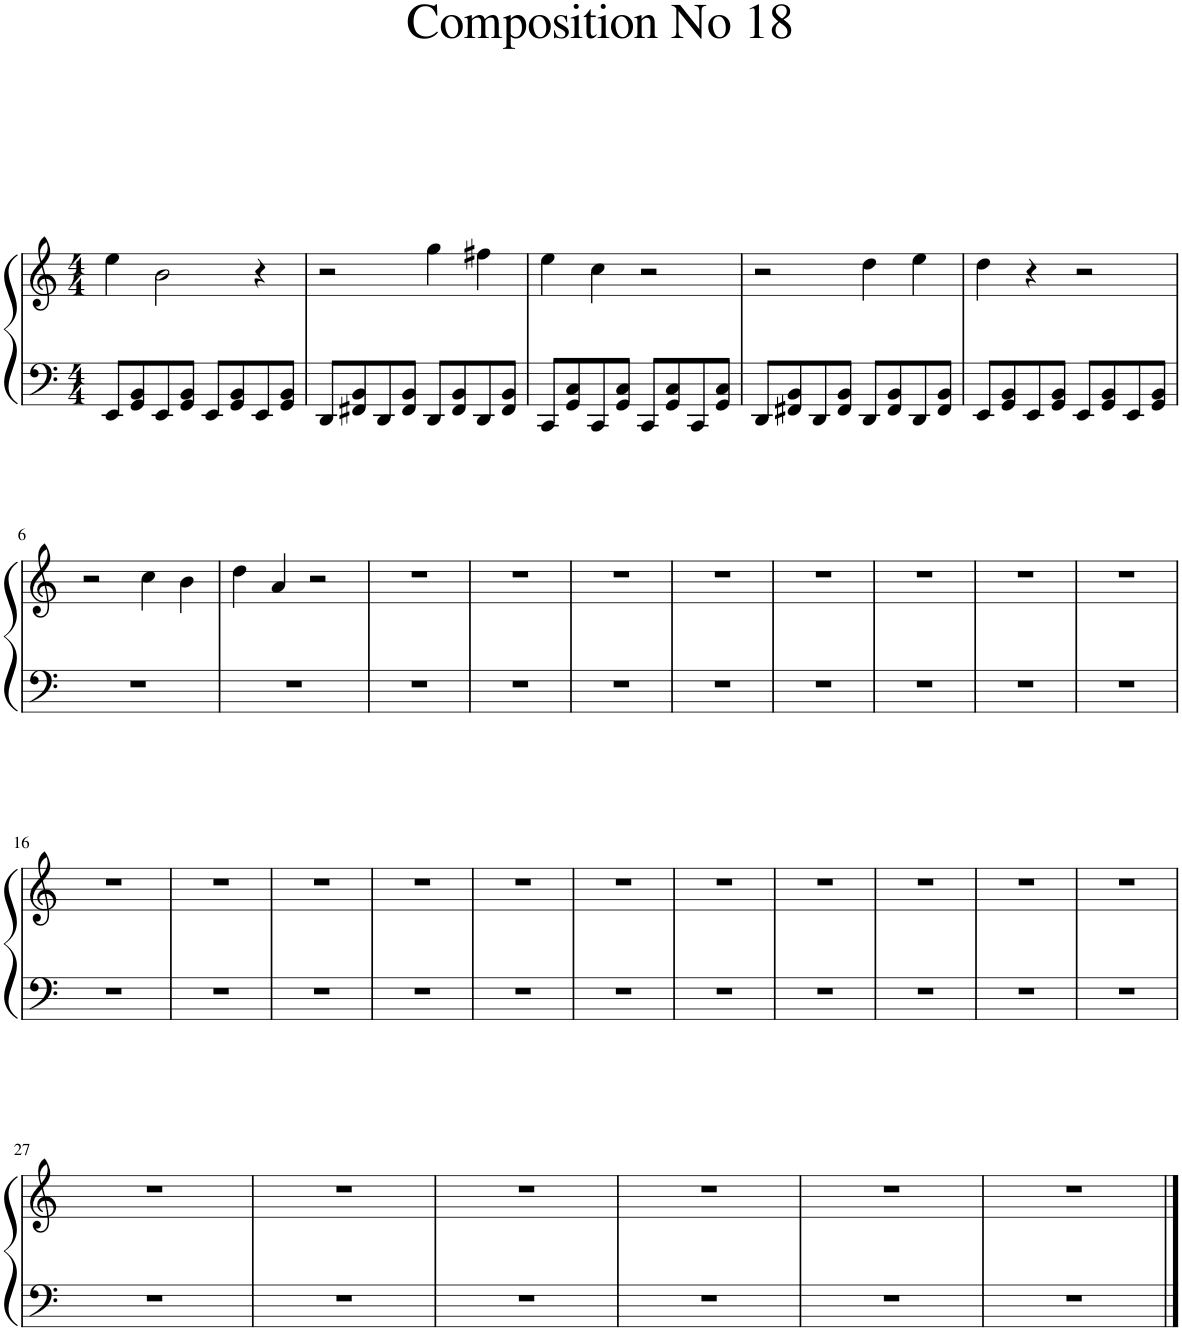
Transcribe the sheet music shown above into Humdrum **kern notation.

**kern	**kern
*part1	*part1
*staff2	*staff1
*I"Piano	*
*I'Pno.	*
*clefF4	*clefG2
*k[]	*k[]
*M4/4	*M4/4
=1	=1
8EE/L	4ee\
8GG/ 8BB/	.
8EE/	2b\
8GG/ 8BB/J	.
8EE/L	.
8GG/ 8BB/	.
8EE/	4r
8GG/ 8BB/J	.
=2	=2
8DD/L	2r
8FF#X/ 8BB/	.
8DD/	.
8FF#/ 8BB/J	.
8DD/L	4gg\
8FF#/ 8BB/	.
8DD/	4ff#X\
8FF#/ 8BB/J	.
=3	=3
8CC/L	4ee\
8GG/ 8C/	.
8CC/	4cc\
8GG/ 8C/J	.
8CC/L	2r
8GG/ 8C/	.
8CC/	.
8GG/ 8C/J	.
=4	=4
8DD/L	2r
8FF#X/ 8BB/	.
8DD/	.
8FF#/ 8BB/J	.
8DD/L	4dd\
8FF#/ 8BB/	.
8DD/	4ee\
8FF#/ 8BB/J	.
=5	=5
8EE/L	4dd\
8GG/ 8BB/	.
8EE/	4r
8GG/ 8BB/J	.
8EE/L	2r
8GG/ 8BB/	.
8EE/	.
8GG/ 8BB/J	.
!!LO:LB:g=z
=6	=6
1r	2r
.	4cc\
.	4b\
=7	=7
1r	4dd\
.	4a/
.	2r
=8	=8
1r	1r
=9	=9
1r	1r
=10	=10
1r	1r
=11	=11
1r	1r
=12	=12
1r	1r
=13	=13
1r	1r
=14	=14
1r	1r
=15	=15
1r	1r
!!LO:LB:g=z
=16	=16
1r	1r
=17	=17
1r	1r
=18	=18
1r	1r
=19	=19
1r	1r
=20	=20
1r	1r
=21	=21
1r	1r
=22	=22
1r	1r
=23	=23
1r	1r
=24	=24
1r	1r
=25	=25
1r	1r
=26	=26
1r	1r
!!LO:LB:g=z
=27	=27
1r	1r
=28	=28
1r	1r
=29	=29
1r	1r
=30	=30
1r	1r
=31	=31
1r	1r
=32	=32
1r	1r
==	==
*-	*-
